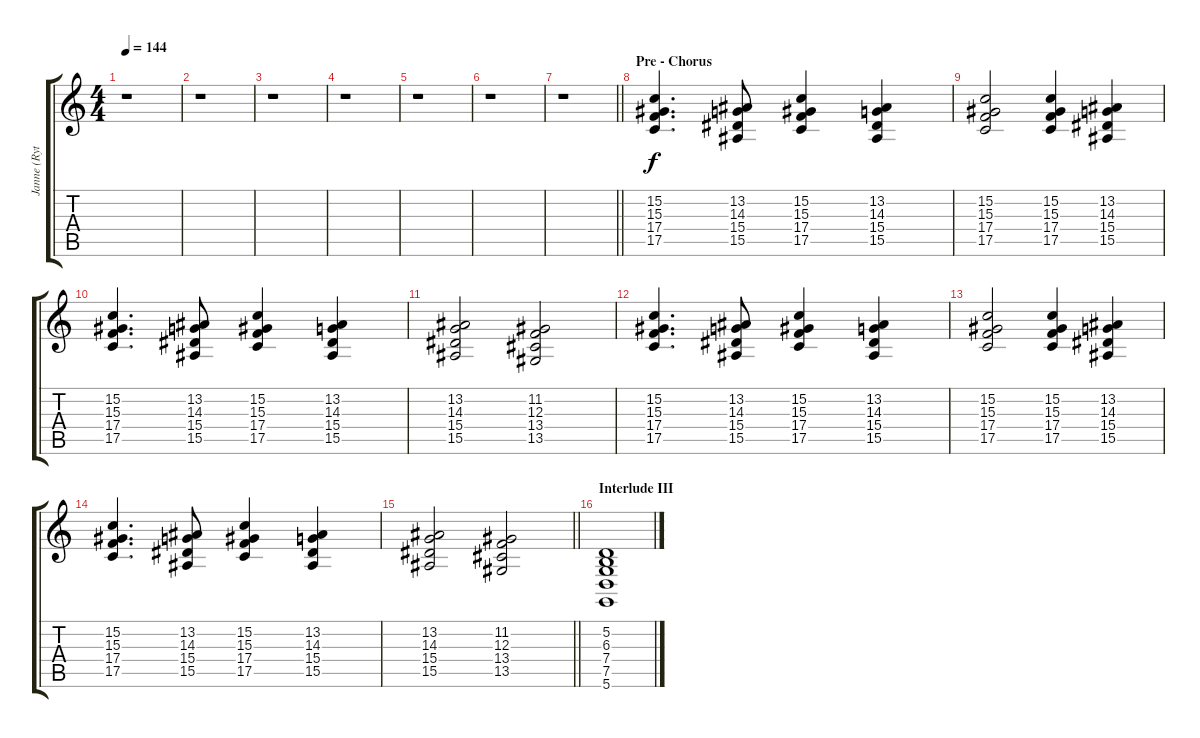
\track ("Janne (Rythm II)" "Janne (Ryt") {instrument stringensemble1}
\staff {score tabs}
\tuning (D4 A3 F3 C3 G2 D2) {hide}
\ts (4 4)
\tempo 144
\clef g2
\ks c
r.1{dy f} |
r.1 |
r.1 |
r.1 |
r.1 |
r.1 |
\barLineRight lightlight
r.1 |
\section ("" "Pre - Chorus")
(15.2 15.3 17.4 17.5).4{d volume 2 balance 8 instrument stringensemble1} (13.2 14.3 15.4 15.5).8 (15.2 15.3 17.4 17.5).4 (13.2 14.3 15.4 15.5).4 |
(15.2 15.3 17.4 17.5).2 (15.2 15.3 17.4 17.5).4 (13.2 14.3 15.4 15.5).4 |
(15.2 15.3 17.4 17.5).4{d} (13.2 14.3 15.4 15.5).8 (15.2 15.3 17.4 17.5).4 (13.2 14.3 15.4 15.5).4 |
(13.2 14.3 15.4 15.5).2 (11.2 12.3 13.4 13.5).2 |
(15.2 15.3 17.4 17.5).4{d} (13.2 14.3 15.4 15.5).8 (15.2 15.3 17.4 17.5).4 (13.2 14.3 15.4 15.5).4 |
(15.2 15.3 17.4 17.5).2 (15.2 15.3 17.4 17.5).4 (13.2 14.3 15.4 15.5).4 |
(15.2 15.3 17.4 17.5).4{d} (13.2 14.3 15.4 15.5).8 (15.2 15.3 17.4 17.5).4 (13.2 14.3 15.4 15.5).4 |
\barLineRight lightlight
(13.2 14.3 15.4 15.5).2 (11.2 12.3 13.4 13.5).2 |
\section ("" "Interlude III")
(5.2 6.3 7.4 7.5 5.6).1{volume 7 balance 8 instrument choiraahs}
